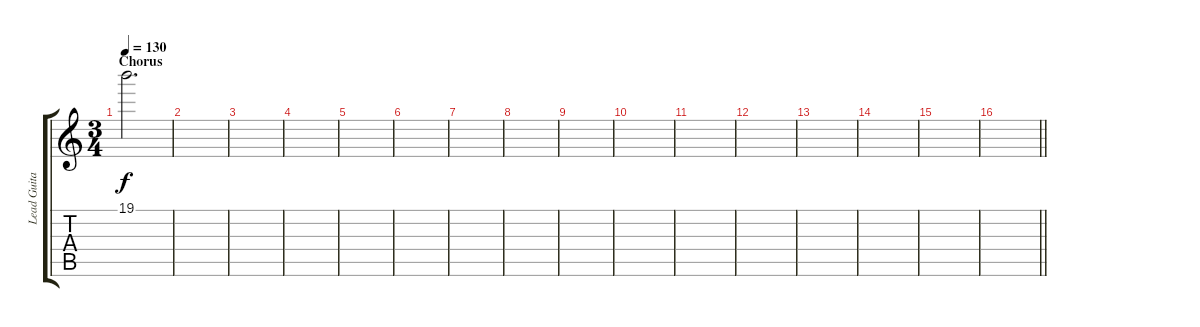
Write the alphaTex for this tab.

\track ("Lead Guitar 2" "Lead Guita") {instrument distortionguitar}
\staff {score tabs}
\tuning (E4 B3 G3 D3 A2 E2) {hide}
\ts (3 4)
\section ("" "Chorus")
\tempo 130
\clef g2
\ks c
19.1.2{d dy f} |
|
|
|
|
|
|
|
|
|
|
|
|
|
|
\barLineRight lightlight
